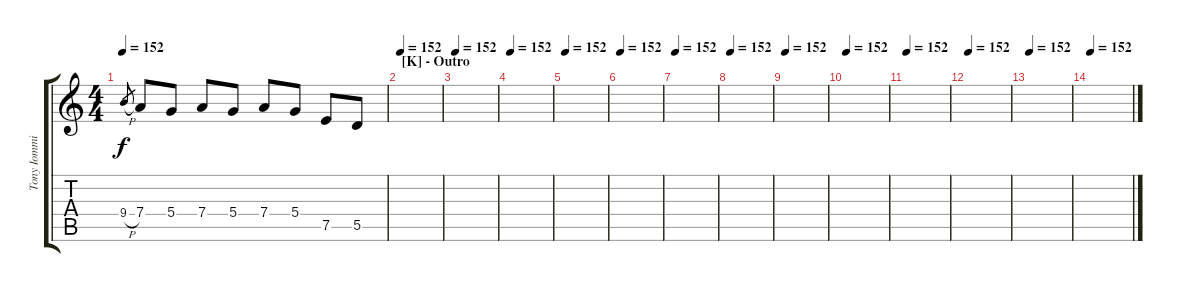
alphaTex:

\track ("Tony Iommi 2nd Solo Guitar" "Tony Iommi") {instrument distortionguitar}
\staff {score tabs}
\tuning (E4 B3 G3 D3 A2 E2) {hide}
\ts (4 4)
\tempo 152
\clef g2
\ks c
9.4{h}.8{gr dy f} 7.4.8 5.4.8 7.4.8 5.4.8 7.4.8 5.4.8 7.5.8 5.5.8 |
\section ("" "[K] - Outro")
\tempo 152
|
\tempo 152
|
\tempo 152
|
\tempo 152
|
\tempo 152
|
\tempo 152
|
\tempo 152
|
\tempo 152
|
\tempo 152
|
\tempo 152
|
\tempo 152
|
\tempo 152
|
\tempo 152
